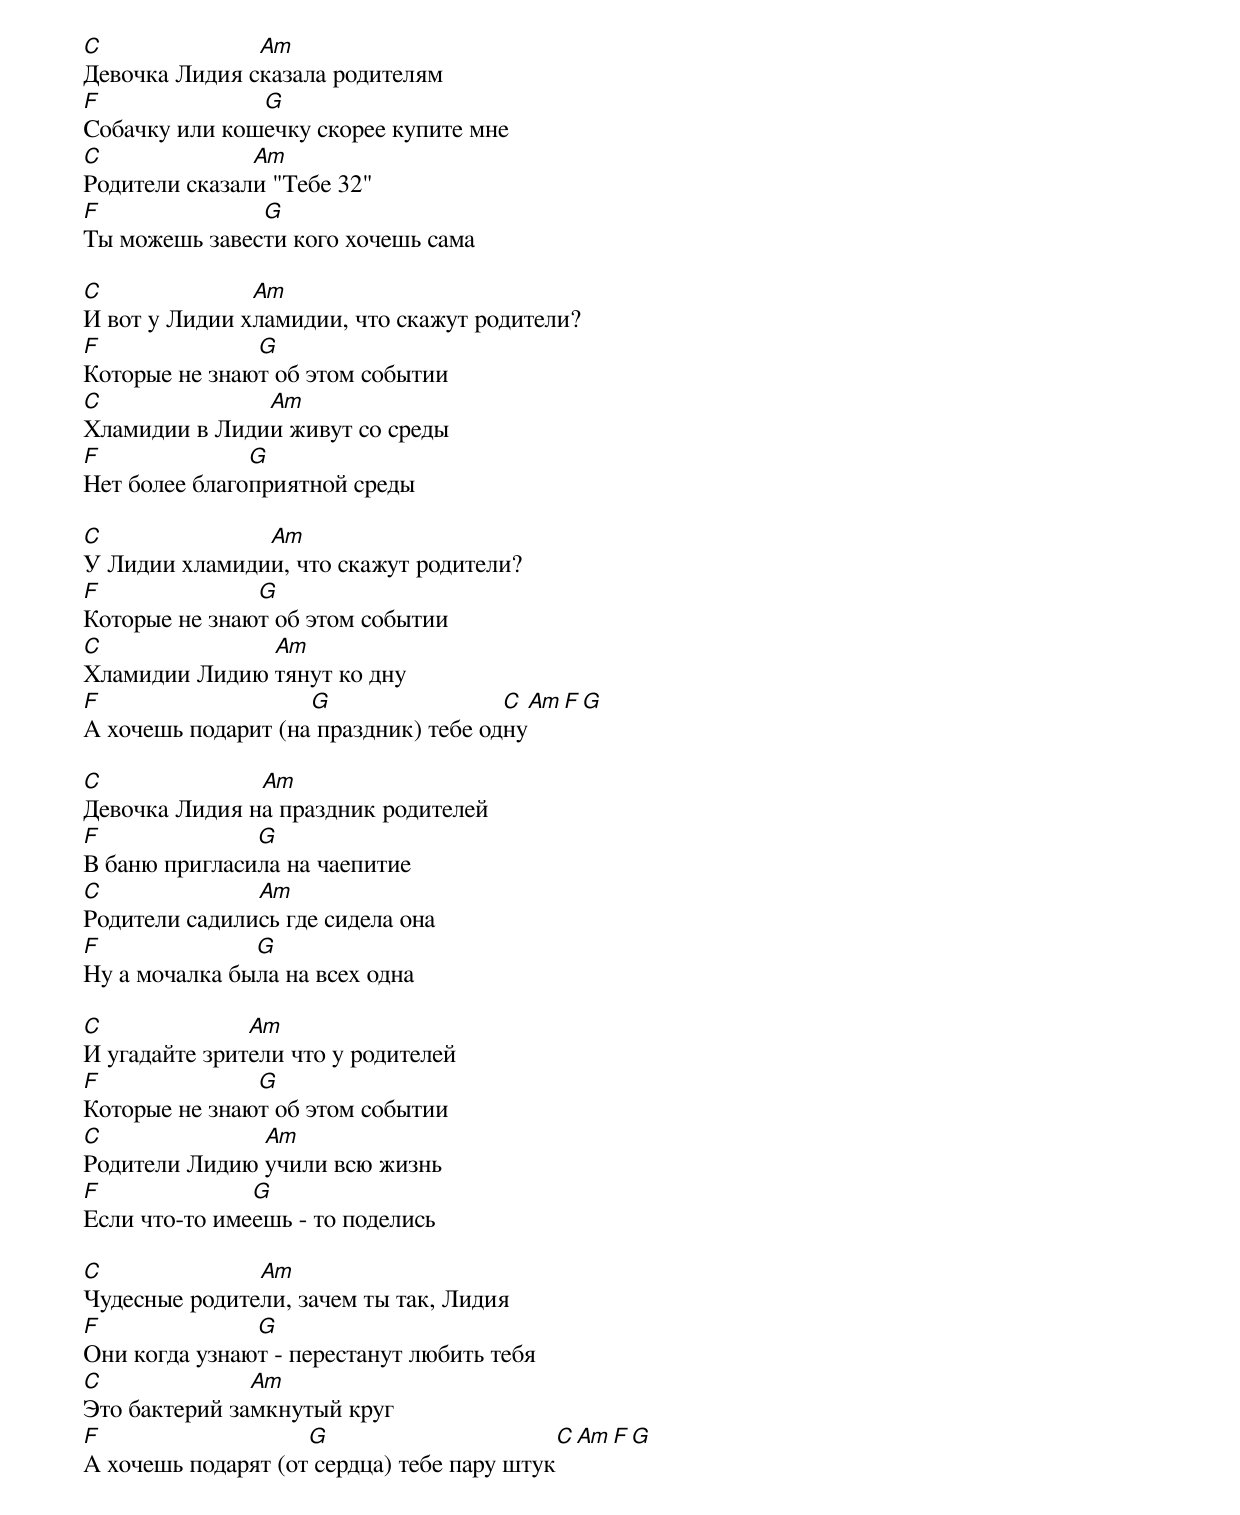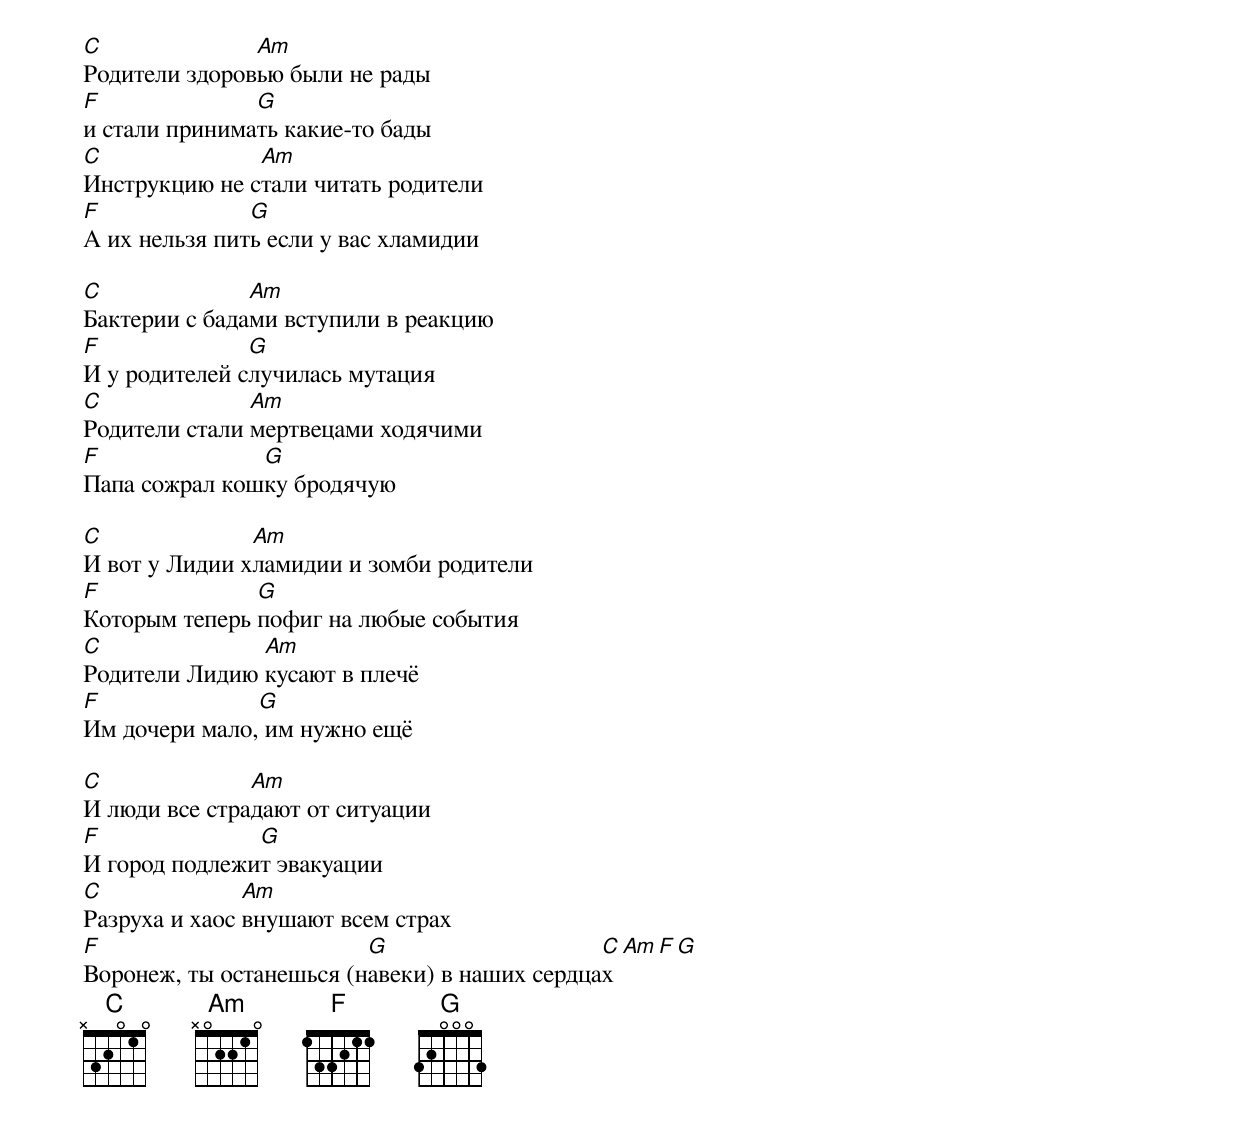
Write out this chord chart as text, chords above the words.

C              Am
Девочка Лидия сказала родителям
F              G
Собачку или кошечку скорее купите мне
C              Am
Родители сказали "Тебе 32"
F              G
Ты можешь завести кого хочешь сама

C              Am
И вот у Лидии хламидии, что скажут родители?
F              G
Которые не знают об этом событии
C              Am
Хламидии в Лидии живут со среды
F              G
Нет более благоприятной среды

C              Am
У Лидии хламидии, что скажут родители?
F              G
Которые не знают об этом событии
C              Am
Хламидии Лидию тянут ко дну
F                   G                 C Am F G
А хочешь подарит (на праздник) тебе одну

C              Am
Девочка Лидия на праздник родителей
F              G
В баню пригласила на чаепитие
C              Am
Родители садились где сидела она
F              G
Ну а мочалка была на всех одна

C              Am
И угадайте зрители что у родителей
F              G
Которые не знают об этом событии
C              Am
Родители Лидию учили всю жизнь
F              G
Если что-то имеешь - то поделись

C              Am
Чудесные родители, зачем ты так, Лидия
F              G
Они когда узнают - перестанут любить тебя
C              Am
Это бактерий замкнутый круг
F                   G                      C Am F G
А хочешь подарят (от сердца) тебе пару штук

C              Am
Родители здоровью были не рады
F              G
и стали принимать какие-то бады
C              Am
Инструкцию не стали читать родители
F              G
А их нельзя пить если у вас хламидии

C              Am
Бактерии с бадами вступили в реакцию
F              G
И у родителей случилась мутация
C              Am
Родители стали мертвецами ходячими
F              G
Папа сожрал кошку бродячую

C              Am
И вот у Лидии хламидии и зомби родители
F              G
Которым теперь пофиг на любые события
C              Am
Родители Лидию кусают в плечё
F              G
Им дочери мало, им нужно ещё

C              Am
И люди все страдают от ситуации
F              G
И город подлежит эвакуации
C              Am
Разруха и хаос внушают всем страх
F                        G                    C Am F G
Воронеж, ты останешься (навеки) в наших сердцах
